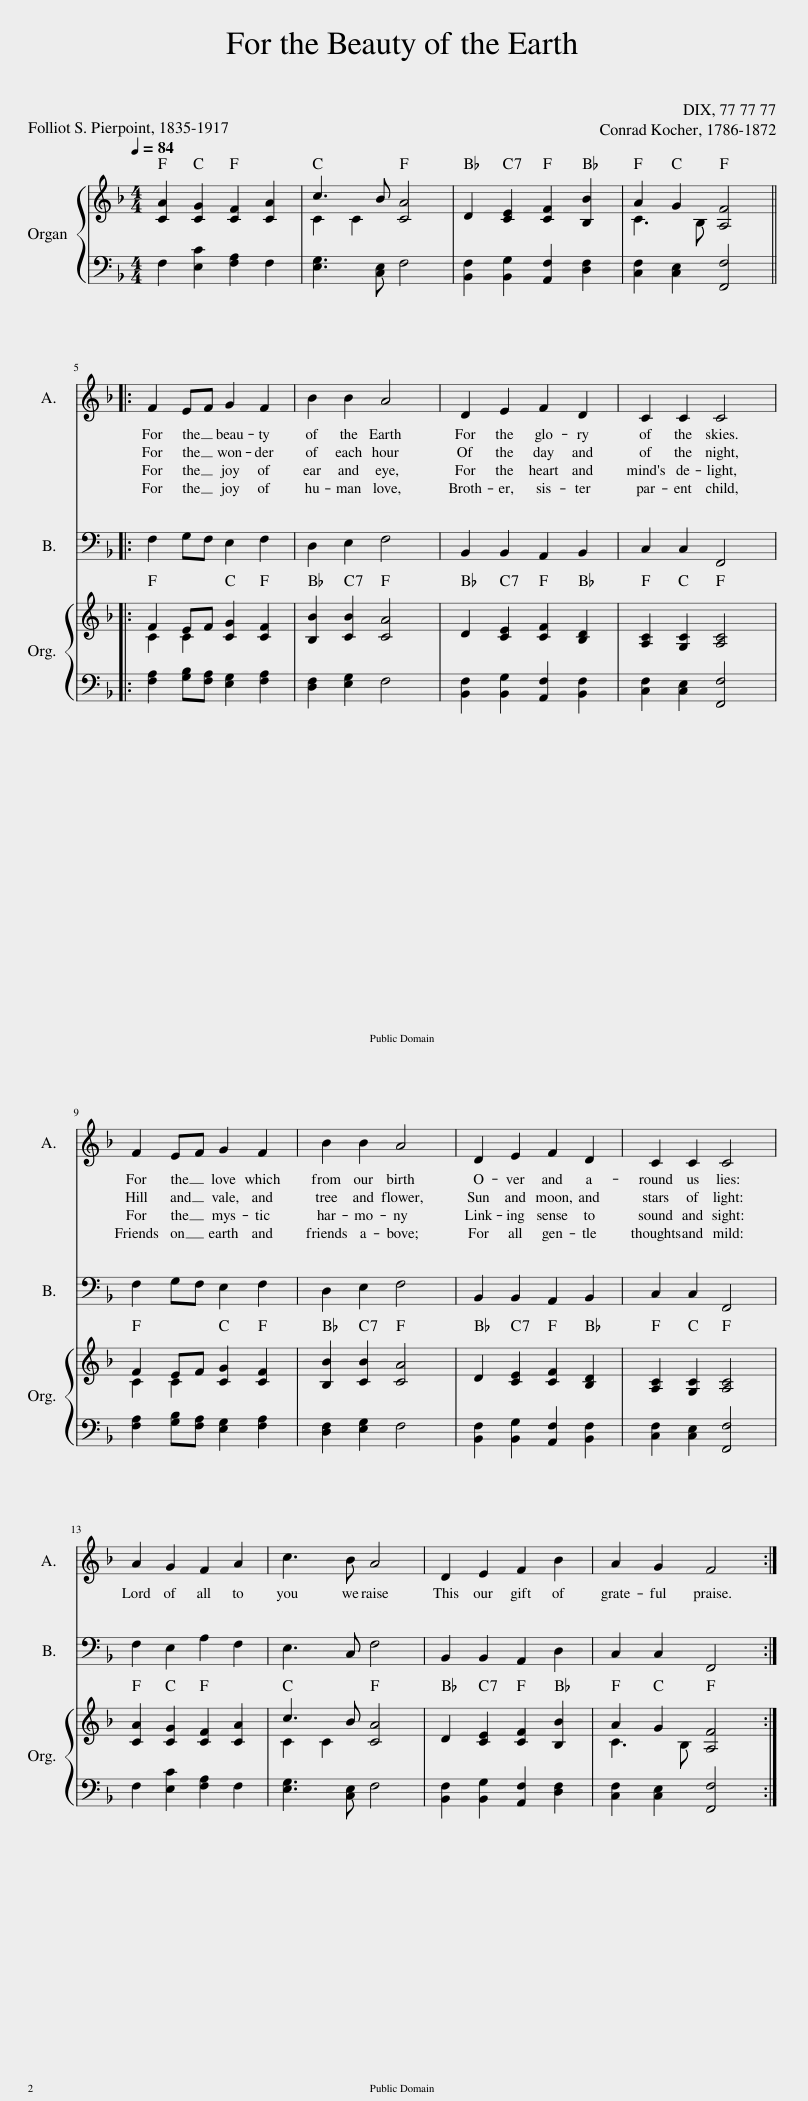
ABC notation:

X:1
%%score 1 2 { ( 3 5 ) | 4 }
L:1/8
Q:1/4=84
M:4/4
I:linebreak $
K:F
V:1 treble
V:2 bass
V:3 treble
V:5 treble
V:4 bass
V:1
 z8 | z8 | z8 | z8 |:$ F2 EF G2 F2 | %5
 B2 B2 A4 | D2 E2 F2 D2 | C2 C2 C4 |$ F2 EF G2 F2 | B2 B2 A4 | %10
 D2 E2 F2 D2 | C2 C2 C4 |$ A2 G2 F2 A2 | c3 B A4 | D2 E2 F2 B2 | %15
 A2 G2 F4 :| %16
V:2
 z8 | z8 | z8 | z8 |:$ F,2 G,F, E,2 F,2 | %5
 D,2 E,2 F,4 | B,,2 B,,2 A,,2 B,,2 | C,2 C,2 F,,4 |$ F,2 G,F, E,2 F,2 | D,2 E,2 F,4 | %10
 B,,2 B,,2 A,,2 B,,2 | C,2 C,2 F,,4 |$ F,2 E,2 A,2 F,2 | E,3 C, F,4 | B,,2 B,,2 A,,2 D,2 | %15
 C,2 C,2 F,,4 :| %16
V:3
 [CA]2 [CG]2 [CF]2 [CA]2 | c3 B [CA]4 | D2 [CE]2 [CF]2 [B,B]2 | A2 G2 [A,F]4 |:$ F2 EF [CG]2 [CF]2 | %5
 [B,B]2 [CB]2 [CA]4 | D2 [CE]2 [CF]2 [B,D]2 | [A,C]2 [G,C]2 [A,C]4 |$ F2 EF [CG]2 [CF]2 | [B,B]2 [CB]2 [CA]4 | %10
 D2 [CE]2 [CF]2 [B,D]2 | [A,C]2 [G,C]2 [A,C]4 |$ [CA]2 [CG]2 [CF]2 [CA]2 | c3 B [CA]4 | D2 [CE]2 [CF]2 [B,B]2 | %15
 A2 G2 [A,F]4 :| %16
V:4
 F,2 [E,C]2 [F,A,]2 F,2 | [E,G,]3 [C,E,] F,4 | [B,,F,]2 [B,,G,]2 [A,,F,]2 [D,F,]2 | [C,F,]2 [C,E,]2 [F,,F,]4 |:$ [F,A,]2 [G,B,][F,A,] [E,G,]2 [F,A,]2 | %5
 [D,F,]2 [E,G,]2 F,4 | [B,,F,]2 [B,,G,]2 [A,,F,]2 [B,,F,]2 | [C,F,]2 [C,E,]2 [F,,F,]4 |$ [F,A,]2 [G,B,][F,A,] [E,G,]2 [F,A,]2 | [D,F,]2 [E,G,]2 F,4 | %10
 [B,,F,]2 [B,,G,]2 [A,,F,]2 [B,,F,]2 | [C,F,]2 [C,E,]2 [F,,F,]4 |$ F,2 [E,C]2 [F,A,]2 F,2 | [E,G,]3 [C,E,] F,4 | [B,,F,]2 [B,,G,]2 [A,,F,]2 [D,F,]2 | %15
 [C,F,]2 [C,E,]2 [F,,F,]4 :| %16
V:5
 x8 | C2 C2 x4 | x8 | C3 B, x4 |:$ C2 C2 x4 | %5
 x8 | x8 | x8 |$ C2 C2 x4 | x8 | %10
 x8 | x8 |$ x8 | C2 C2 x4 | x8 | %15
 C3 B, x4 :| %16
